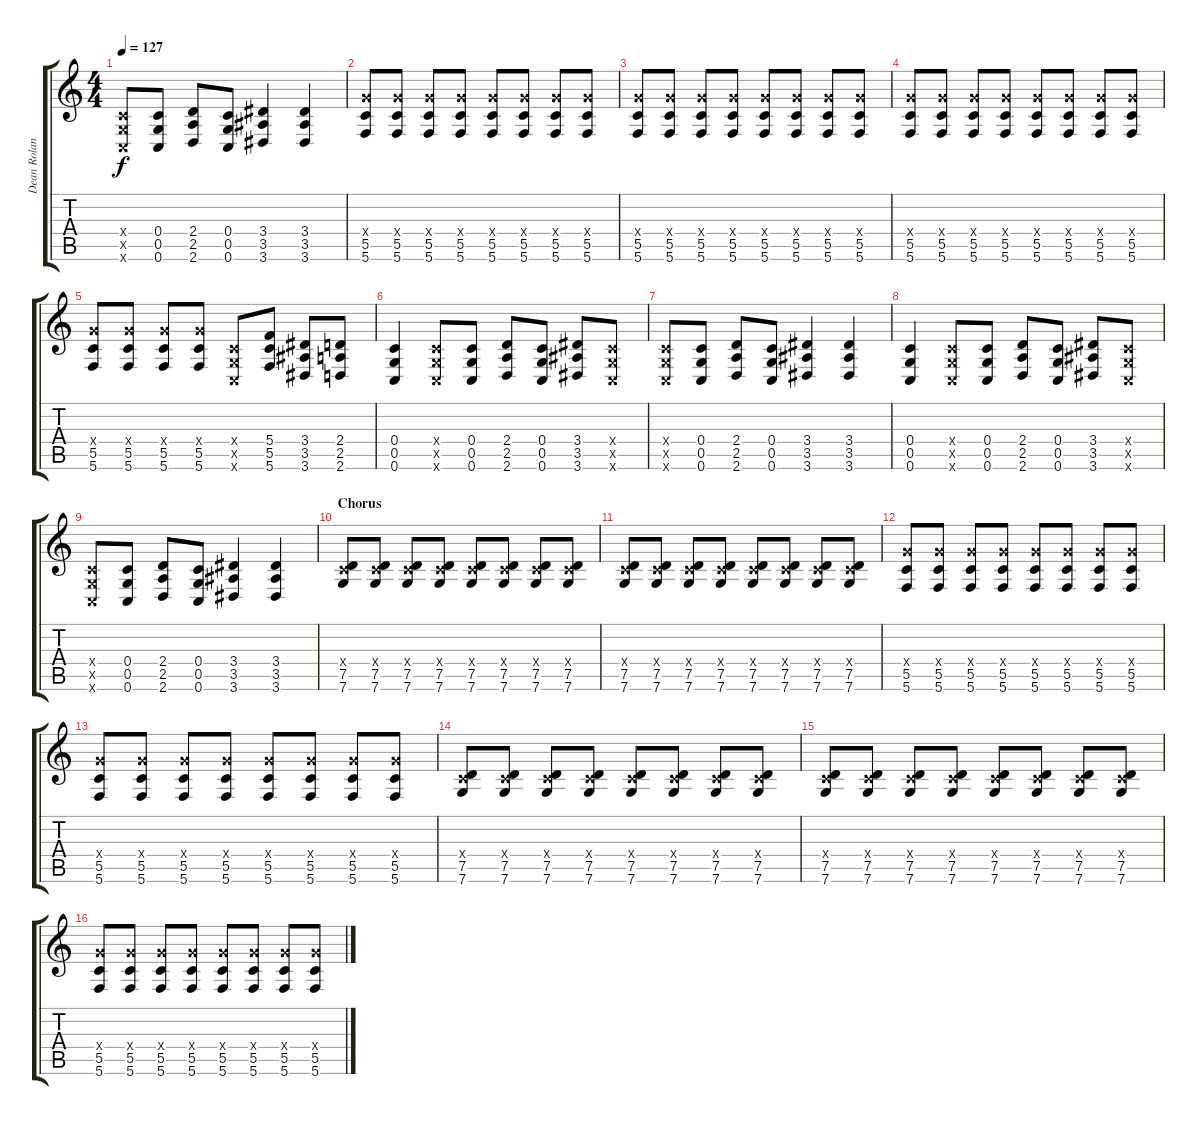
\track ("Dean Roland" "Dean Rolan") {instrument distortionguitar}
\staff {score tabs}
\tuning (D4 A3 F3 C3 G2 C2) {hide}
\ts (4 4)
\tempo 127
\clef g2
\ks c
(0.4{x} 0.5{x} 0.6{x}).8{dy f} (0.4 0.5 0.6).8 (2.4 2.5 2.6).8 (0.4 0.5 0.6).8 (3.4 3.5 3.6).4 (3.4 3.5 3.6).4 |
(7.4{x} 5.5 5.6).8 (7.4{x} 5.5 5.6).8 (7.4{x} 5.5 5.6).8 (7.4{x} 5.5 5.6).8 (7.4{x} 5.5 5.6).8 (7.4{x} 5.5 5.6).8 (7.4{x} 5.5 5.6).8 (7.4{x} 5.5 5.6).8 |
(7.4{x} 5.5 5.6).8 (7.4{x} 5.5 5.6).8 (7.4{x} 5.5 5.6).8 (7.4{x} 5.5 5.6).8 (7.4{x} 5.5 5.6).8 (7.4{x} 5.5 5.6).8 (7.4{x} 5.5 5.6).8 (7.4{x} 5.5 5.6).8 |
(7.4{x} 5.5 5.6).8 (7.4{x} 5.5 5.6).8 (7.4{x} 5.5 5.6).8 (7.4{x} 5.5 5.6).8 (7.4{x} 5.5 5.6).8 (7.4{x} 5.5 5.6).8 (7.4{x} 5.5 5.6).8 (7.4{x} 5.5 5.6).8 |
(7.4{x} 5.5 5.6).8 (7.4{x} 5.5 5.6).8 (7.4{x} 5.5 5.6).8 (7.4{x} 5.5 5.6).8 (0.4{x} 0.5{x} 0.6{x}).8 (5.4 5.5 5.6).8 (3.4 3.5 3.6).8 (2.4 2.5 2.6).8 |
(0.4 0.5 0.6).4 (0.4{x} 0.5{x} 0.6{x}).8 (0.4 0.5 0.6).8 (2.4 2.5 2.6).8 (0.4 0.5 0.6).8 (3.4 3.5 3.6).8 (0.4{x} 0.5{x} 0.6{x}).8 |
(0.4{x} 0.5{x} 0.6{x}).8 (0.4 0.5 0.6).8 (2.4 2.5 2.6).8 (0.4 0.5 0.6).8 (3.4 3.5 3.6).4 (3.4 3.5 3.6).4 |
(0.4 0.5 0.6).4 (0.4{x} 0.5{x} 0.6{x}).8 (0.4 0.5 0.6).8 (2.4 2.5 2.6).8 (0.4 0.5 0.6).8 (3.4 3.5 3.6).8 (0.4{x} 0.5{x} 0.6{x}).8 |
(0.4{x} 0.5{x} 0.6{x}).8 (0.4 0.5 0.6).8 (2.4 2.5 2.6).8 (0.4 0.5 0.6).8 (3.4 3.5 3.6).4 (3.4 3.5 3.6).4 |
\section ("" "Chorus")
(0.4{x} 7.5 7.6).8 (0.4{x} 7.5 7.6).8 (0.4{x} 7.5 7.6).8 (0.4{x} 7.5 7.6).8 (0.4{x} 7.5 7.6).8 (0.4{x} 7.5 7.6).8 (0.4{x} 7.5 7.6).8 (0.4{x} 7.5 7.6).8 |
(0.4{x} 7.5 7.6).8 (0.4{x} 7.5 7.6).8 (0.4{x} 7.5 7.6).8 (0.4{x} 7.5 7.6).8 (0.4{x} 7.5 7.6).8 (0.4{x} 7.5 7.6).8 (0.4{x} 7.5 7.6).8 (0.4{x} 7.5 7.6).8 |
(7.4{x} 5.5 5.6).8 (7.4{x} 5.5 5.6).8 (7.4{x} 5.5 5.6).8 (7.4{x} 5.5 5.6).8 (7.4{x} 5.5 5.6).8 (7.4{x} 5.5 5.6).8 (7.4{x} 5.5 5.6).8 (7.4{x} 5.5 5.6).8 |
(7.4{x} 5.5 5.6).8 (7.4{x} 5.5 5.6).8 (7.4{x} 5.5 5.6).8 (7.4{x} 5.5 5.6).8 (7.4{x} 5.5 5.6).8 (7.4{x} 5.5 5.6).8 (7.4{x} 5.5 5.6).8 (7.4{x} 5.5 5.6).8 |
(0.4{x} 7.5 7.6).8 (0.4{x} 7.5 7.6).8 (0.4{x} 7.5 7.6).8 (0.4{x} 7.5 7.6).8 (0.4{x} 7.5 7.6).8 (0.4{x} 7.5 7.6).8 (0.4{x} 7.5 7.6).8 (0.4{x} 7.5 7.6).8 |
(0.4{x} 7.5 7.6).8 (0.4{x} 7.5 7.6).8 (0.4{x} 7.5 7.6).8 (0.4{x} 7.5 7.6).8 (0.4{x} 7.5 7.6).8 (0.4{x} 7.5 7.6).8 (0.4{x} 7.5 7.6).8 (0.4{x} 7.5 7.6).8 |
(7.4{x} 5.5 5.6).8 (7.4{x} 5.5 5.6).8 (7.4{x} 5.5 5.6).8 (7.4{x} 5.5 5.6).8 (7.4{x} 5.5 5.6).8 (7.4{x} 5.5 5.6).8 (7.4{x} 5.5 5.6).8 (7.4{x} 5.5 5.6).8
